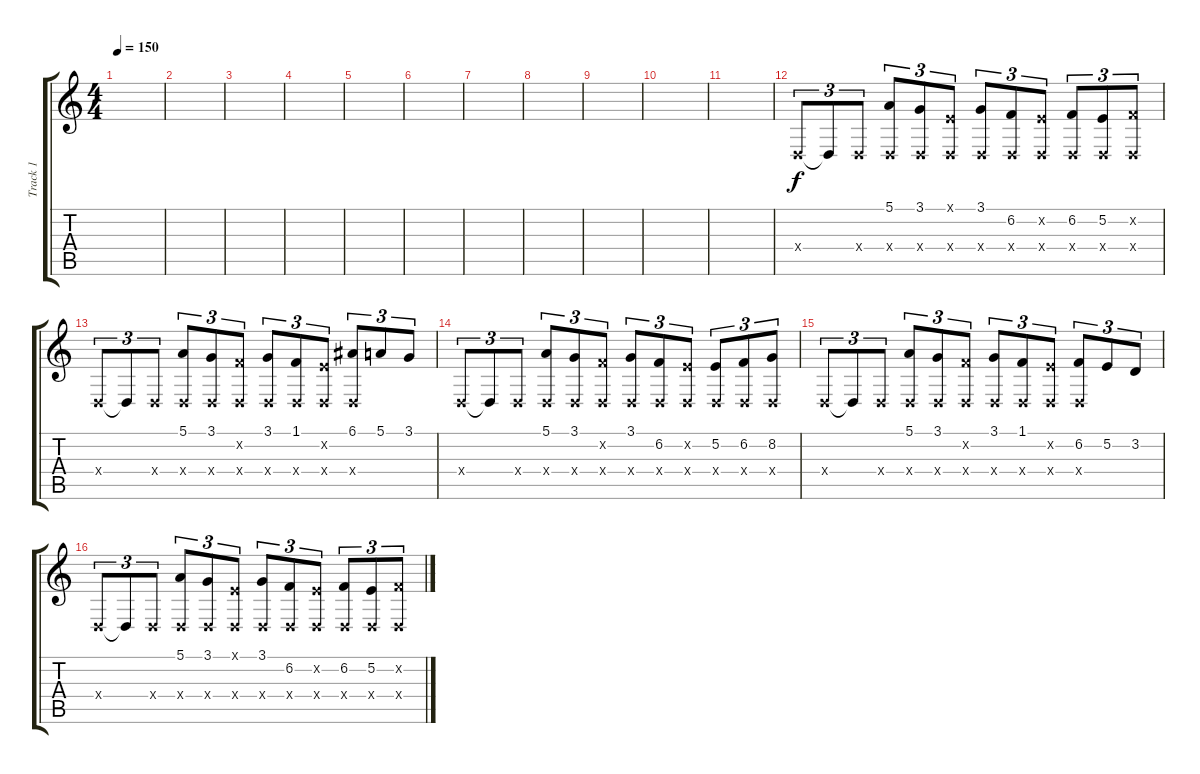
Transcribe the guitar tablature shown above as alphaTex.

\track ("Track 1" "Track 1") {instrument lead2sawtooth}
\staff {score tabs}
\tuning (E4 B3 G3 D3 A2 E2) {hide}
\ts (4 4)
\tempo 150
\clef g2
\ks c
|
|
|
|
|
|
|
|
|
|
|
0.4{x}.8{tu (3 2)} 0.4{t}.8{tu (3 2)} 0.4{x}.8{tu (3 2)} (5.1 0.4{x}).8{tu (3 2)} (3.1 0.4{x}).8{tu (3 2)} (0.1{x} 0.4{x}).8{tu (3 2)} (3.1 0.4{x}).8{tu (3 2)} (6.2 0.4{x}).8{tu (3 2)} (5.2{x} 0.4{x}).8{tu (3 2)} (6.2 0.4{x}).8{tu (3 2)} (5.2 0.4{x}).8{tu (3 2)} (6.2{x} 0.4{x}).8{tu (3 2)} |
0.4{x}.8{tu (3 2)} 0.4{t}.8{tu (3 2)} 0.4{x}.8{tu (3 2)} (5.1 0.4{x}).8{tu (3 2)} (3.1 0.4{x}).8{tu (3 2)} (6.2{x} 0.4{x}).8{tu (3 2)} (3.1 0.4{x}).8{tu (3 2)} (1.1 0.4{x}).8{tu (3 2)} (5.2{x} 0.4{x}).8{tu (3 2)} (6.1 0.4{x}).8{tu (3 2)} 5.1.8{tu (3 2)} 3.1.8{tu (3 2)} |
0.4{x}.8{tu (3 2)} 0.4{t}.8{tu (3 2)} 0.4{x}.8{tu (3 2)} (5.1 0.4{x}).8{tu (3 2)} (3.1 0.4{x}).8{tu (3 2)} (6.2{x} 0.4{x}).8{tu (3 2)} (3.1 0.4{x}).8{tu (3 2)} (6.2 0.4{x}).8{tu (3 2)} (5.2{x} 0.4{x}).8{tu (3 2)} (5.2 0.4{x}).8{tu (3 2)} (6.2 0.4{x}).8{tu (3 2)} (8.2 0.4{x}).8{tu (3 2)} |
0.4{x}.8{tu (3 2)} 0.4{t}.8{tu (3 2)} 0.4{x}.8{tu (3 2)} (5.1 0.4{x}).8{tu (3 2)} (3.1 0.4{x}).8{tu (3 2)} (6.2{x} 0.4{x}).8{tu (3 2)} (3.1 0.4{x}).8{tu (3 2)} (1.1 0.4{x}).8{tu (3 2)} (5.2{x} 0.4{x}).8{tu (3 2)} (6.2 0.4{x}).8{tu (3 2)} 5.2.8{tu (3 2)} 3.2.8{tu (3 2)} |
0.4{x}.8{tu (3 2)} 0.4{t}.8{tu (3 2)} 0.4{x}.8{tu (3 2)} (5.1 0.4{x}).8{tu (3 2)} (3.1 0.4{x}).8{tu (3 2)} (0.1{x} 0.4{x}).8{tu (3 2)} (3.1 0.4{x}).8{tu (3 2)} (6.2 0.4{x}).8{tu (3 2)} (5.2{x} 0.4{x}).8{tu (3 2)} (6.2 0.4{x}).8{tu (3 2)} (5.2 0.4{x}).8{tu (3 2)} (6.2{x} 0.4{x}).8{tu (3 2)}
